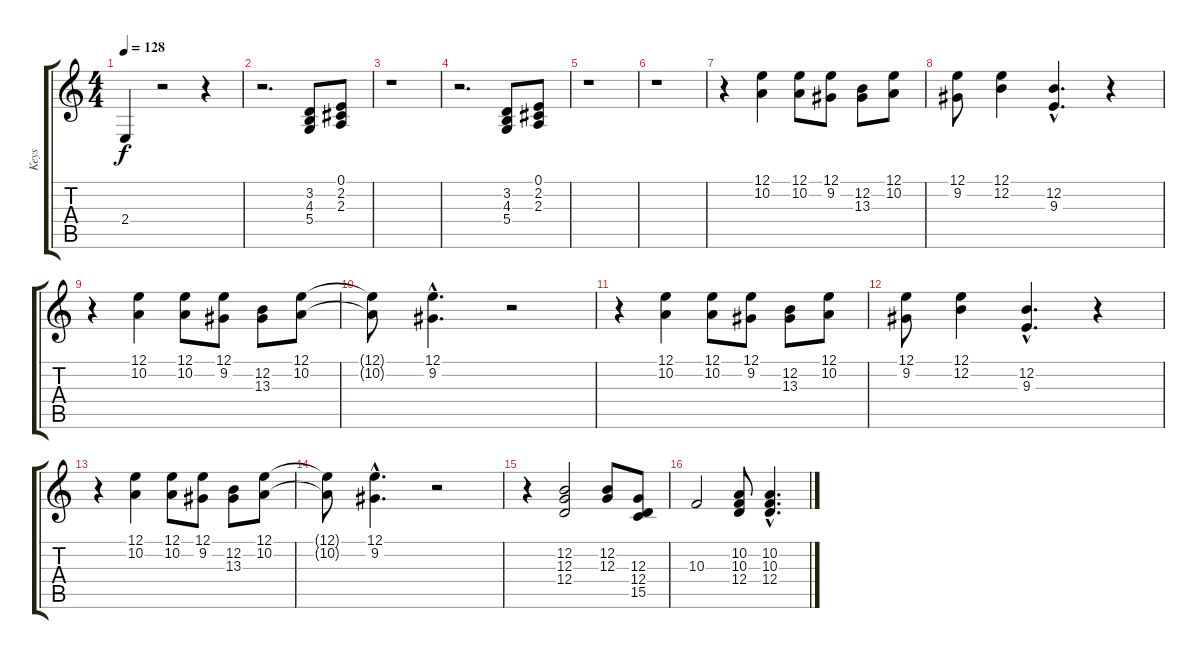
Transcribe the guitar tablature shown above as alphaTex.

\track ("Keys" "Keys") {instrument rockorgan}
\staff {score tabs}
\tuning (E4 B3 G3 D3 A2 E2) {hide}
\ts (4 4)
\tempo 128
\clef g2
\ks c
2.4.4{dy f} r.2 r.4 |
r.2{d} (3.2 4.3 5.4).8 (0.1 2.2 2.3).8 |
r.1 |
r.2{d} (3.2 4.3 5.4).8 (0.1 2.2 2.3).8 |
r.1 |
r.1 |
r.4{instrument rockorgan} (12.1 10.2).4 (12.1 10.2).8 (12.1 9.2).8 (12.2 13.3).8 (12.1 10.2).8 |
(12.1 9.2).8 (12.1 12.2).4 (12.2{hac} 9.3{hac}).4{d} r.4 |
r.4 (12.1 10.2).4 (12.1 10.2).8 (12.1 9.2).8 (12.2 13.3).8 (12.1 10.2).8 |
(12.1{t} 10.2{t}).8 (12.1{hac} 9.2{hac}).4{d} r.2 |
r.4 (12.1 10.2).4 (12.1 10.2).8 (12.1 9.2).8 (12.2 13.3).8 (12.1 10.2).8 |
(12.1 9.2).8 (12.1 12.2).4 (12.2{hac} 9.3{hac}).4{d} r.4 |
r.4 (12.1 10.2).4 (12.1 10.2).8 (12.1 9.2).8 (12.2 13.3).8 (12.1 10.2).8 |
(12.1{t} 10.2{t}).8 (12.1{hac} 9.2{hac}).4{d} r.2 |
r.4 (12.2 12.3 12.4).2 (12.2 12.3).8 (12.3 12.4 15.5).8 |
10.3.2 (10.2 10.3 12.4).8 (10.2{hac} 10.3{hac} 12.4{hac}).4{d}
